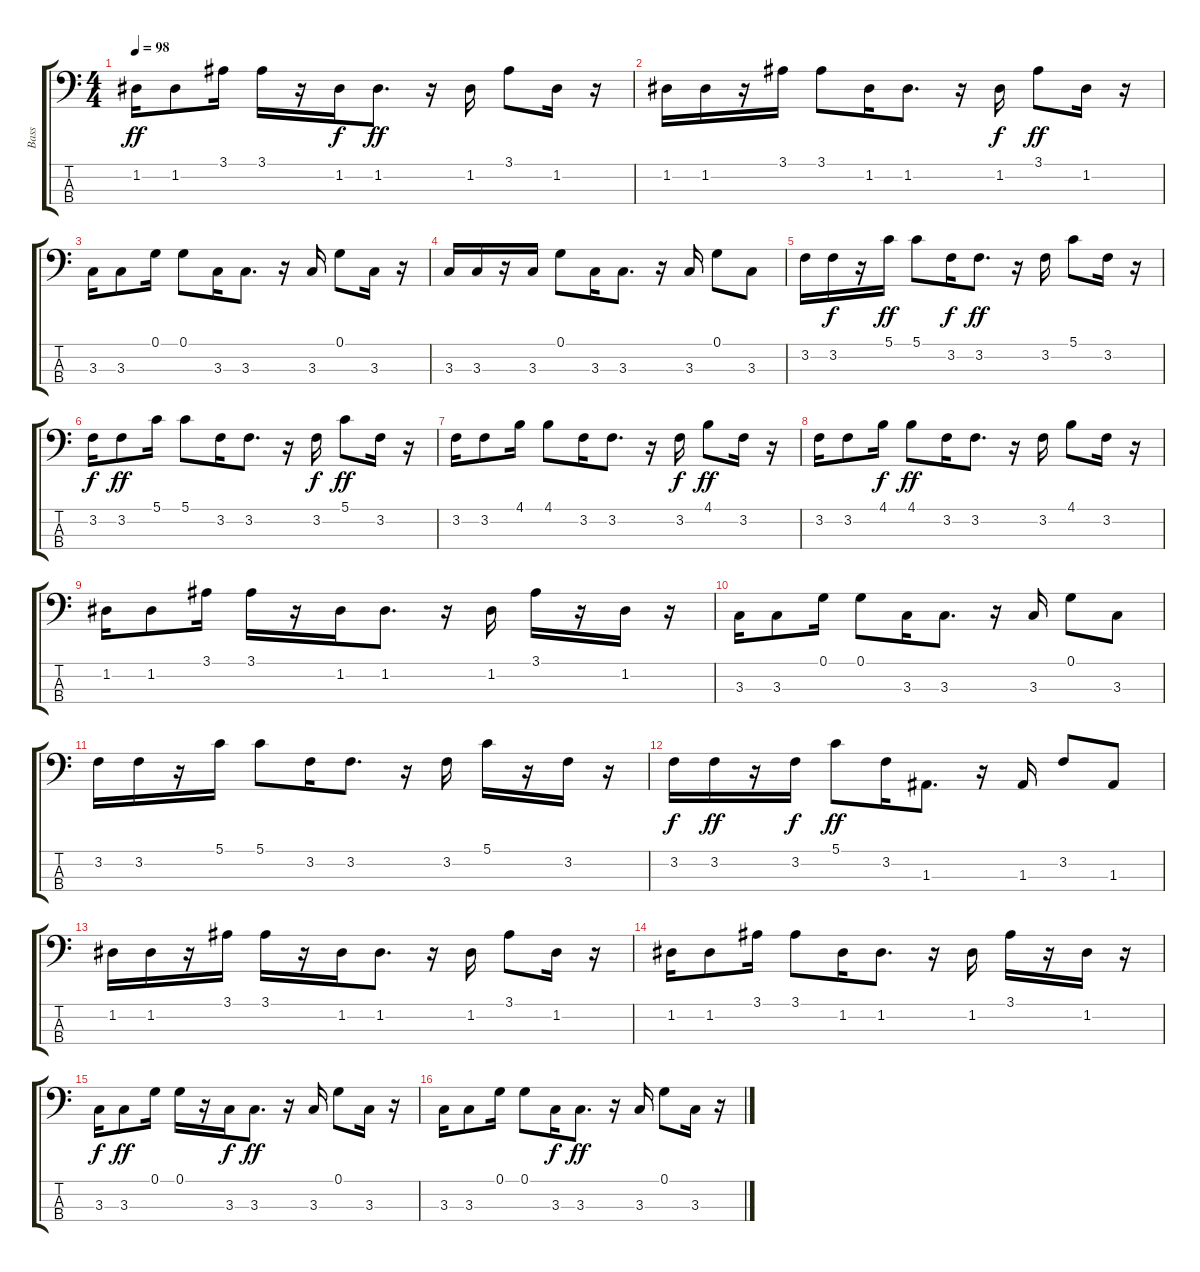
\track ("Bass" "Bass") {instrument electricbassfinger}
\staff {score tabs}
\tuning (G2 D2 A1 E1) {hide}
\ts (4 4)
\tempo 98
\clef f4
\ks c
1.2.16{dy ff} 1.2.8 3.1.16 3.1.16 r.16 1.2.16{dy f} 1.2.8{d dy ff} r.16 1.2.16 3.1.8 1.2.16 r.16 |
1.2.16 1.2.16 r.16 3.1.16 3.1.8 1.2.16 1.2.8{d} r.16 1.2.16{dy f} 3.1.8{dy ff} 1.2.16 r.16 |
3.3.16 3.3.8 0.1.16 0.1.8 3.3.16 3.3.8{d} r.16 3.3.16 0.1.8 3.3.16 r.16 |
3.3.16 3.3.16 r.16 3.3.16 0.1.8 3.3.16 3.3.8{d} r.16 3.3.16 0.1.8 3.3.8 |
3.2.16 3.2.16{dy f} r.16 5.1.16{dy ff} 5.1.8 3.2.16{dy f} 3.2.8{d dy ff} r.16 3.2.16 5.1.8 3.2.16 r.16 |
3.2.16{dy f} 3.2.8{dy ff} 5.1.16 5.1.8 3.2.16 3.2.8{d} r.16 3.2.16{dy f} 5.1.8{dy ff} 3.2.16 r.16 |
3.2.16 3.2.8 4.1.16 4.1.8 3.2.16 3.2.8{d} r.16 3.2.16{dy f} 4.1.8{dy ff} 3.2.16 r.16 |
3.2.16 3.2.8 4.1.16{dy f} 4.1.8{dy ff} 3.2.16 3.2.8{d} r.16 3.2.16 4.1.8 3.2.16 r.16 |
1.2.16 1.2.8 3.1.16 3.1.16 r.16 1.2.16 1.2.8{d} r.16 1.2.16 3.1.16 r.16 1.2.16 r.16 |
3.3.16 3.3.8 0.1.16 0.1.8 3.3.16 3.3.8{d} r.16 3.3.16 0.1.8 3.3.8 |
3.2.16 3.2.16 r.16 5.1.16 5.1.8 3.2.16 3.2.8{d} r.16 3.2.16 5.1.16 r.16 3.2.16 r.16 |
3.2.16{dy f} 3.2.16{dy ff} r.16 3.2.16{dy f} 5.1.8{dy ff} 3.2.16 1.3.8{d} r.16 1.3.16 3.2.8 1.3.8 |
1.2.16 1.2.16 r.16 3.1.16 3.1.16 r.16 1.2.16 1.2.8{d} r.16 1.2.16 3.1.8 1.2.16 r.16 |
1.2.16 1.2.8 3.1.16 3.1.8 1.2.16 1.2.8{d} r.16 1.2.16 3.1.16 r.16 1.2.16 r.16 |
3.3.16{dy f} 3.3.8{dy ff} 0.1.16 0.1.16 r.16 3.3.16{dy f} 3.3.8{d dy ff} r.16 3.3.16 0.1.8 3.3.16 r.16 |
3.3.16 3.3.8 0.1.16 0.1.8 3.3.16{dy f} 3.3.8{d dy ff} r.16 3.3.16 0.1.8 3.3.16 r.16
